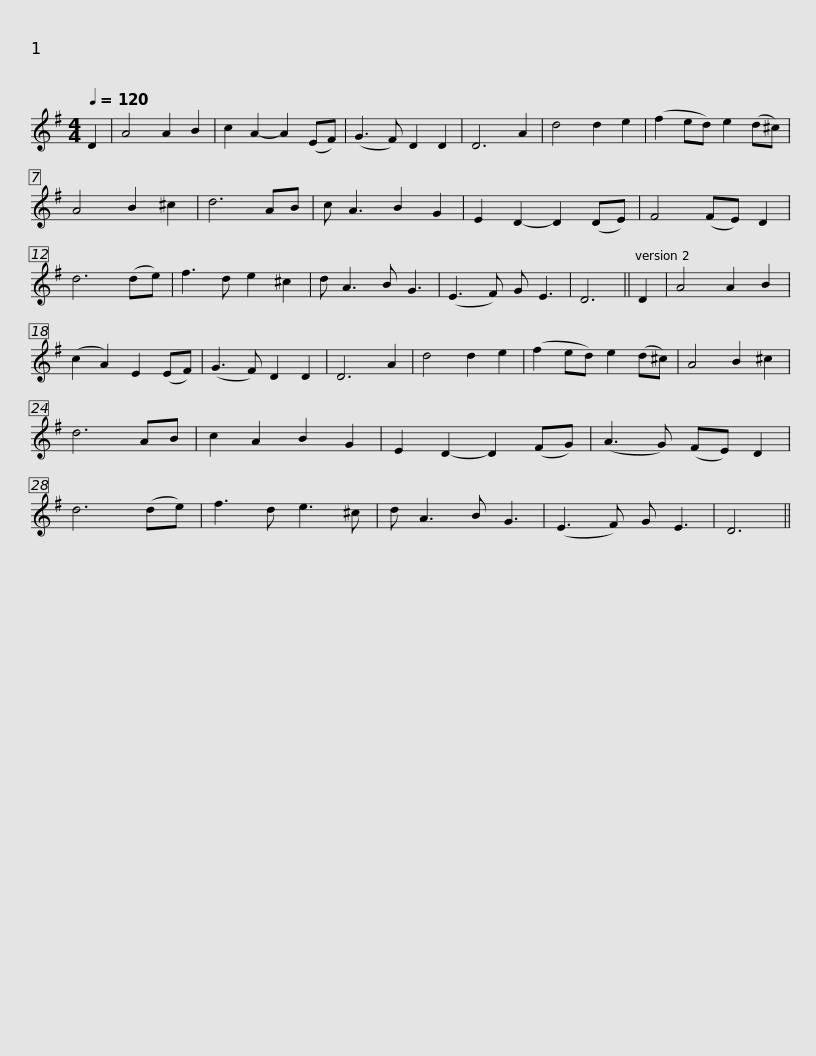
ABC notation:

X:1
L:1/8
Q:1/4=120
M:4/4
I:linebreak $
K:G
V:1 treble
V:1
 D2 | A4 A2 B2 | c2 A2- A2 (EF) | (G3 F) D2 D2 | D6 A2 | %5
 d4 d2 e2 | (f2 ed) e2 (d^c) | A4 B2 ^c2 | d6 AB | c A3 B2 G2 |$ %10
 E2 D2- D2 (DE) | F4 (FE) D2 | d6 (de) | f3 d e2 ^c2 | d A3 B G3 | %15
 (E3 F) G E3 | D6 || D2 | A4 A2 B2 | (c2 A2) E2 (EF) |$ %20
 (G3 F) D2 D2 | D6 A2 | d4 d2 e2 | (f2 ed) e2 (d^c) | A4 B2 ^c2 | %25
 d6 AB | c2 A2 B2 G2 | E2 D2- D2 (FG) | (A3 G) (FE) D2 |$ d6 (de) | %30
 f3 d e3 ^c | d A3 B G3 | (E3 F) G E3 | D6 || %34
